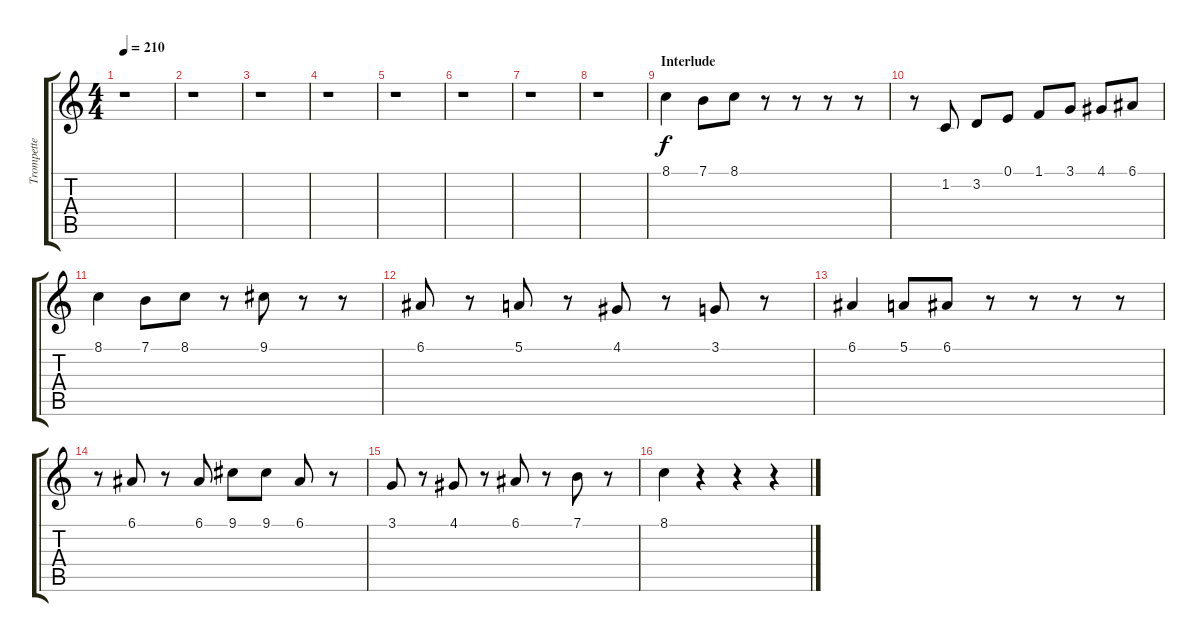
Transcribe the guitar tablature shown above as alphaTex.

\track ("Trompette" "Trompette") {instrument trumpet}
\staff {score tabs}
\tuning (E4 B3 G3 D3 A2 E2) {hide}
\ts (4 4)
\tempo 210
\clef g2
\ks c
r.1{dy f} |
r.1 |
r.1 |
r.1 |
r.1 |
r.1 |
r.1 |
r.1 |
\section ("" "Interlude")
8.1.4 7.1.8 8.1.8 r.8 r.8 r.8 r.8 |
r.8 1.2.8 3.2.8 0.1.8 1.1.8 3.1.8 4.1.8 6.1.8 |
8.1.4 7.1.8 8.1.8 r.8 9.1.8 r.8 r.8 |
6.1.8 r.8 5.1.8 r.8 4.1.8 r.8 3.1.8 r.8 |
6.1.4 5.1.8 6.1.8 r.8 r.8 r.8 r.8 |
r.8 6.1.8 r.8 6.1.8 9.1.8 9.1.8 6.1.8 r.8 |
3.1.8 r.8 4.1.8 r.8 6.1.8 r.8 7.1.8 r.8 |
8.1.4 r.4 r.4 r.4
